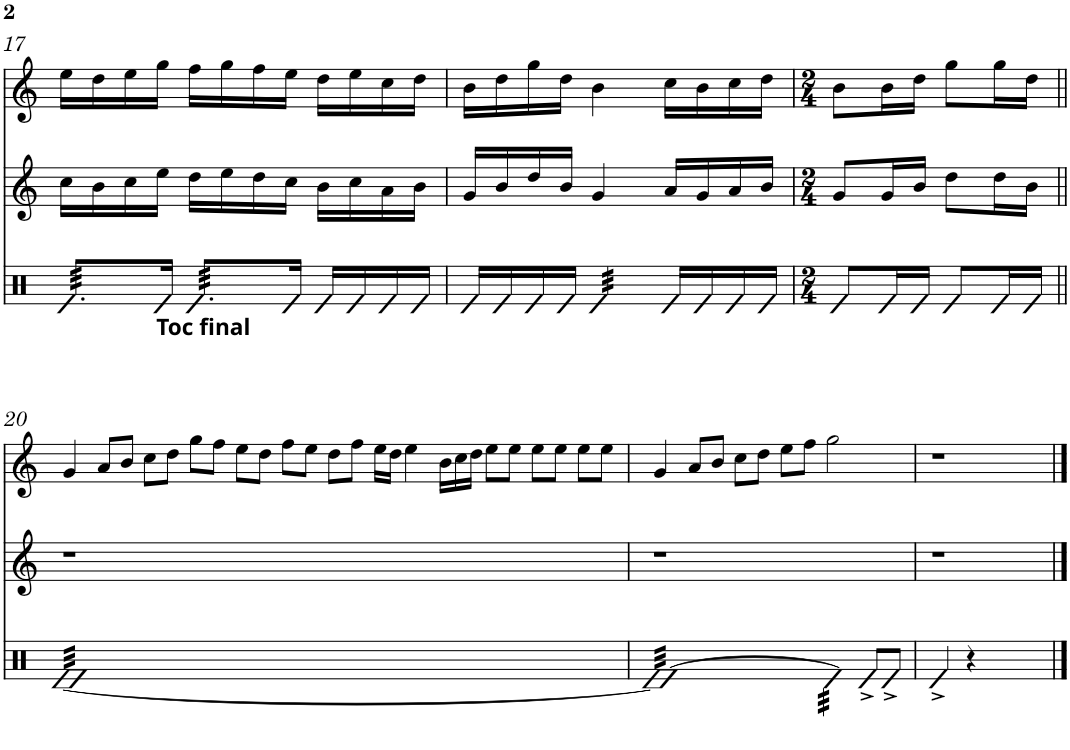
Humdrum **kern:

**kern	**kern	**kern
*part3	*part2	*part1
*staff3	*staff2	*staff1
*I"Timbal	*I"Gralla 2	*I"Gralla 1
!!LO:PB:g=z
*clefX	*clefG2	*clefG2
*	*Trd8c14	*
*k[]	*k[]	*k[]
*M3/4	*M3/4	*M3/4
=17	=17	=17
*tremolo	*	*
64e/LLLL	16cc\LL	16ee\LL
64e/	.	.
64e/	.	.
64e/	.	.
64e/	16b\	16dd\
64e/	.	.
64e/	.	.
64e/	.	.
64e/	16cc\	16ee\
64e/	.	.
64e/	.	.
64e/JJJJ	.	.
*Xtremolo	*	*
!LO:TX:b:B:t=Toc final	!	!
16e/Jk	16ee\JJ	16gg\JJ
*tremolo	*	*
64e/LLLL	16dd\LL	16ff\LL
64e/	.	.
64e/	.	.
64e/	.	.
64e/	16ee\	16gg\
64e/	.	.
64e/	.	.
64e/	.	.
64e/	16dd\	16ff\
64e/	.	.
64e/	.	.
64e/JJJJ	.	.
*Xtremolo	*	*
16e/Jk	16cc\JJ	16ee\JJ
16e/LL	16b\LL	16dd\LL
16e/	16cc\	16ee\
16e/	16a\	16cc\
16e/JJ	16b\JJ	16dd\JJ
=18	=18	=18
16e/LL	16g/LL	16b\LL
16e/	16b/	16dd\
16e/	16dd/	16gg\
16e/JJ	16b/JJ	16dd\JJ
*tremolo	*	*
32e/LLL	4g/	4b\
32e/	.	.
32e/	.	.
32e/	.	.
32e/	.	.
32e/	.	.
32e/	.	.
32e/JJJ	.	.
*Xtremolo	*	*
16e/LL	16a/LL	16cc\LL
16e/	16g/	16b\
16e/	16a/	16cc\
16e/JJ	16b/JJ	16dd\JJ
=19	=19	=19
*M2/4	*M2/4	*M2/4
8e/L	8g/L	8b\L
16e/L	16g/L	16b\L
16e/JJ	16b/JJ	16dd\JJ
8e/L	8dd\L	8gg\L
16e/L	16dd\L	16gg\L
16e/JJ	16b\JJ	16dd\JJ
!!LO:LB:g=z
=20||	=20||	=20||
*tremolo	*	*
[32eLLL	2r	4g/
32e	.	.
32e	.	.
32e	.	.
32e	.	.
32e	.	.
32e	.	.
32e	.	.
32e	.	8a/L
32e	.	.
32e	.	.
32e	.	.
32e	.	8b/J
32e	.	.
32e	.	.
32eJJJ	.	.
2ryy	2ryy	8cc\L
.	.	8dd\J
.	.	8gg\L
.	.	8ff\J
0ryy	0ryy	8ee\L
.	.	8dd\J
.	.	8ff\L
.	.	8ee\J
.	.	8dd\L
.	.	8ff\J
.	.	16ee\LL
.	.	16dd\JJ
.	.	4ee\
.	.	16b\LL
.	.	16cc\
.	.	16dd\JJ
.	.	8ee\L
.	.	8ee\J
.	.	8ee\L
.	.	8ee\J
.	.	8ee\L
.	.	8ee\J
16ryy	16ryy	.
=21	=21	=21
32eLLL	2r	4g/
32e	.	.
32e	.	.
32e	.	.
32e	.	.
32e	.	.
32e	.	.
32e	.	.
32e	.	8a/L
32e	.	.
32e	.	.
32e	.	.
32e	.	8b/J
32e	.	.
32e	.	.
32eJJJ	.	.
*Xtremolo	*	*
2e_	2r	8cc\L
.	.	8dd\J
.	.	8ee\L
.	.	8ff\J
*tremolo	*	*
32e\]LLL	2ryy	2gg\
32e\	.	.
32e\	.	.
32e\	.	.
32e\	.	.
32e\	.	.
32e\	.	.
32e\JJJ	.	.
*Xtremolo	*	*
8e^/L	.	.
8e^/J	.	.
=22	=22	=22
4e^/	2r	2r
2e_	.	.
.	2r	1ryy
4r	.	.
2ryy	2ryy	.
==	==	==
*-	*-	*-
